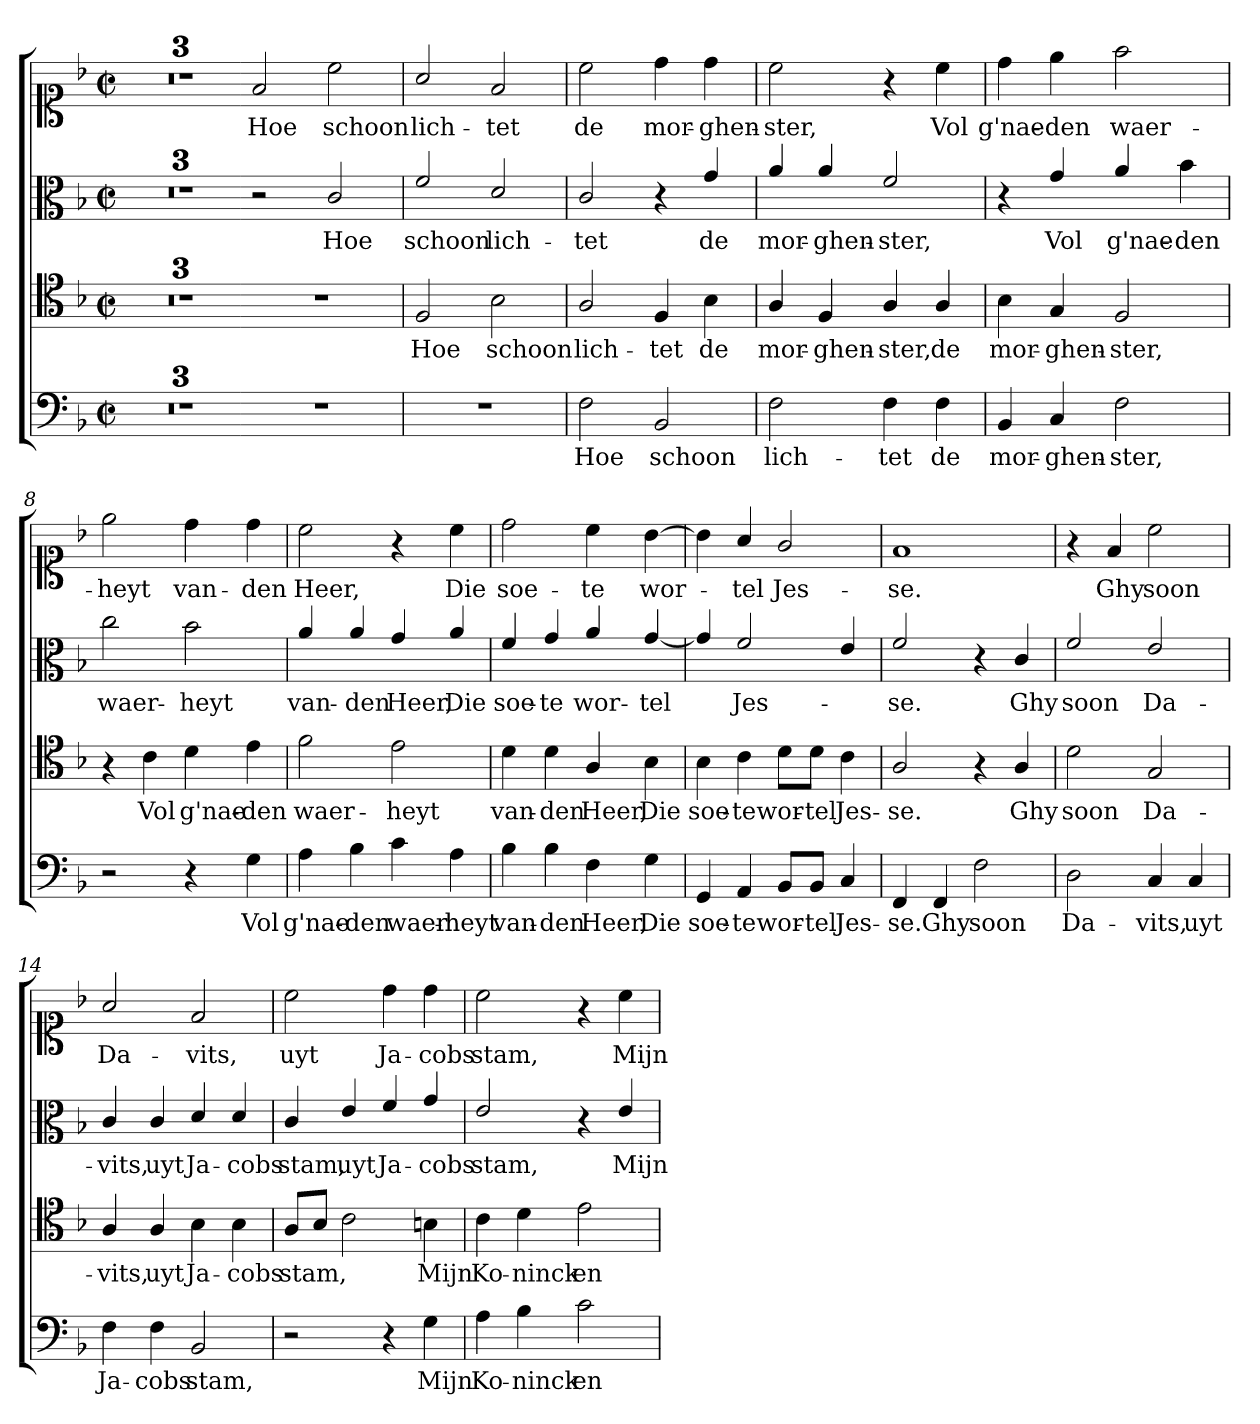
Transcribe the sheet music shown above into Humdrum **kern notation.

**kern	**text	**kern	**text	**kern	**text	**kern	**text
*part4	*part4	*part3	*part3	*part2	*part2	*part1	*part1
*staff4	*staff4	*staff3	*staff3	*staff2	*staff2	*staff1	*staff1
*clefF4	*	*clefC4	*	*clefC3	*	*clefC1	*
*k[b-]	*	*k[b-]	*	*k[b-]	*	*k[b-]	*
*F:	*	*F:	*	*F:	*	*F:	*
*M2/2	*	*M2/2	*	*M2/2	*	*M2/2	*
*met(c|)	*	*met(c|)	*	*met(c|)	*	*met(c|)	*
=1	=1	=1	=1	=1	=1	=1	=1
1ryy	.	1ryy	.	1ryy	.	1ryy	.
=2	=2	=2	=2	=2	=2	=2	=2
1r	.	1r	.	1r	.	1r	.
=3	=3	=3	=3	=3	=3	=3	=3
*	*	*clefGv2	*	*clefG2	*	*clefG2	*
1ryy	.	1ryy	.	1ryy	.	1ryy	.
=3X1-	=3X1-	=3X1-	=3X1-	=3X1-	=3X1-	=3X1-	=3X1-
!	!	!	!	!	!	!	!LO:LY:b
1r	.	1r	.	2r	.	2f/	Hoe
!	!	!	!	!	!LO:LY:b	!	!LO:LY:b
.	.	.	.	2c/	Hoe	2cc\	schoon
=4	=4	=4	=4	=4	=4	=4	=4
!	!	!	!LO:LY:b	!	!LO:LY:b	!	!LO:LY:b
1r	.	2F/	Hoe	2f/	schoon	2a/	lich-
!	!	!	!LO:LY:b	!	!LO:LY:b	!	!LO:LY:b
.	.	2B-\	schoon	2d/	lich-	2f/	-tet
=5	=5	=5	=5	=5	=5	=5	=5
!	!LO:LY:b	!	!LO:LY:b	!	!LO:LY:b	!	!LO:LY:b
2F\	Hoe	2A/	lich-	2c/	-tet	2cc\	de
!	!LO:LY:b	!	!LO:LY:b	!	!	!	!LO:LY:b
2BB-/	schoon	4F/	-tet	4r	.	4dd\	mor-
!	!	!	!LO:LY:b	!	!LO:LY:b	!	!LO:LY:b
.	.	4B-\	de	4g/	de	4dd\	-ghen-
=6	=6	=6	=6	=6	=6	=6	=6
!	!LO:LY:b	!	!LO:LY:b	!	!LO:LY:b	!	!LO:LY:b
2F\	lich-	4A/	mor-	4a/	mor-	2cc\	-ster,
!	!	!	!LO:LY:b	!	!LO:LY:b	!	!
.	.	4F/	-ghen-	4a/	-ghen-	.	.
!	!LO:LY:b	!	!LO:LY:b	!	!LO:LY:b	!	!
4F\	-tet	4A/	-ster,	2f/	-ster,	4r	.
!	!LO:LY:b	!	!LO:LY:b	!	!	!	!LO:LY:b
4F\	de	4A/	de	.	.	4cc\	Vol
!!LO:LB:g=z
=7	=7	=7	=7	=7	=7	=7	=7
!	!LO:LY:b	!	!LO:LY:b	!	!	!	!LO:LY:b
4BB-/	mor-	4B-\	mor-	4r	.	4dd\	g'nae-
!	!LO:LY:b	!	!LO:LY:b	!	!LO:LY:b	!	!LO:LY:b
4C/	-ghen-	4G/	-ghen-	4g/	Vol	4ee\	-den
!	!LO:LY:b	!	!LO:LY:b	!	!LO:LY:b	!	!LO:LY:b
2F\	-ster,	2F/	-ster,	4a/	g'nae-	2ff\	waer-
!	!	!	!	!	!LO:LY:b	!	!
.	.	.	.	4b-\	-den	.	.
=8	=8	=8	=8	=8	=8	=8	=8
!	!	!	!	!	!LO:LY:b	!	!LO:LY:b
2r	.	4r	.	2cc\	waer-	2ee\	-heyt
!	!	!	!LO:LY:b	!	!	!	!
.	.	4c\	Vol	.	.	.	.
!	!	!	!LO:LY:b	!	!LO:LY:b	!	!LO:LY:b
4r	.	4d\	g'nae-	2b-\	-heyt	4dd\	van-
!	!LO:LY:b	!	!LO:LY:b	!	!	!	!LO:LY:b
4G\	Vol	4e\	-den	.	.	4dd\	-den
=9	=9	=9	=9	=9	=9	=9	=9
!	!LO:LY:b	!	!LO:LY:b	!	!LO:LY:b	!	!LO:LY:b
4A\	g'nae-	2f\	waer-	4a/	van-	2cc\	Heer,
!	!LO:LY:b	!	!	!	!LO:LY:b	!	!
4B-\	-den	.	.	4a/	-den	.	.
!	!LO:LY:b	!	!LO:LY:b	!	!LO:LY:b	!	!
4c\	waer-	2e\	-heyt	4g/	Heer,	4r	.
!	!LO:LY:b	!	!	!	!LO:LY:b	!	!LO:LY:b
4A\	-heyt	.	.	4a/	Die	4cc\	Die
=10	=10	=10	=10	=10	=10	=10	=10
!	!LO:LY:b	!	!LO:LY:b	!	!LO:LY:b	!	!LO:LY:b
4B-\	van-	4d\	van-	4f/	soe-	2dd\	soe-
!	!LO:LY:b	!	!LO:LY:b	!	!LO:LY:b	!	!
4B-\	-den	4d\	-den	4g/	-te	.	.
!	!LO:LY:b	!	!LO:LY:b	!	!LO:LY:b	!	!LO:LY:b
4F\	Heer,	4A/	Heer,	4a/	wor-	4cc\	-te
!	!LO:LY:b	!	!LO:LY:b	!	!LO:LY:b	!	!LO:LY:b
4G\	Die	4B-\	Die	[4g/	-tel	[4b-\	wor-
!!LO:LB:g=z
=11	=11	=11	=11	=11	=11	=11	=11
!	!LO:LY:b	!	!LO:LY:b	!	!	!	!
4GG/	soe-	4B-\	soe-	4g/]	.	4b-\]	.
!	!LO:LY:b	!	!LO:LY:b	!	!LO:LY:b	!	!LO:LY:b
4AA/	-te	4c\	-te	2f/	Jes-	4a/	-tel
!	!LO:LY:b	!	!LO:LY:b	!	!	!	!LO:LY:b
8BB-/L	wor-	8d\L	wor-	.	.	2g/	Jes-
!	!LO:LY:b	!	!LO:LY:b	!	!	!	!
8BB-/J	-tel	8d\J	-tel	.	.	.	.
!	!LO:LY:b	!	!LO:LY:b	!	!	!	!
4C/	Jes-	4c\	Jes-	4e/	.	.	.
=12	=12	=12	=12	=12	=12	=12	=12
!	!LO:LY:b	!	!LO:LY:b	!	!LO:LY:b	!	!LO:LY:b
4FF/	-se.	2A/	-se.	2f/	-se.	1f	-se.
!	!LO:LY:b	!	!	!	!	!	!
4FF/	Ghy	.	.	.	.	.	.
!	!LO:LY:b	!	!	!	!	!	!
2F\	soon	4r	.	4r	.	.	.
!	!	!	!LO:LY:b	!	!LO:LY:b	!	!
.	.	4A/	Ghy	4c/	Ghy	.	.
=13	=13	=13	=13	=13	=13	=13	=13
!	!LO:LY:b	!	!LO:LY:b	!	!LO:LY:b	!	!
2D\	Da-	2d\	soon	2f/	soon	4r	.
!	!	!	!	!	!	!	!LO:LY:b
.	.	.	.	.	.	4f/	Ghy
!	!LO:LY:b	!	!LO:LY:b	!	!LO:LY:b	!	!LO:LY:b
4C/	-vits,	2G/	Da-	2e/	Da-	2cc\	soon
!	!LO:LY:b	!	!	!	!	!	!
4C/	uyt	.	.	.	.	.	.
=14	=14	=14	=14	=14	=14	=14	=14
!	!LO:LY:b	!	!LO:LY:b	!	!LO:LY:b	!	!LO:LY:b
4F\	Ja-	4A/	-vits,	4c/	-vits,	2a/	Da-
!	!LO:LY:b	!	!LO:LY:b	!	!LO:LY:b	!	!
4F\	-cobs	4A/	uyt	4c/	uyt	.	.
!	!LO:LY:b	!	!LO:LY:b	!	!LO:LY:b	!	!LO:LY:b
2BB-/	stam,	4B-\	Ja-	4d/	Ja-	2f/	-vits,
!	!	!	!LO:LY:b	!	!LO:LY:b	!	!
.	.	4B-\	-cobs	4d/	-cobs	.	.
=15	=15	=15	=15	=15	=15	=15	=15
!	!	!	!LO:LY:b	!	!LO:LY:b	!	!LO:LY:b
2r	.	8A/L	stam,	4c/	stam,	2cc\	uyt
.	.	8B-/J	.	.	.	.	.
!	!	!	!	!	!LO:LY:b	!	!
.	.	2c\	.	4e/	uyt	.	.
!	!	!	!	!	!LO:LY:b	!	!LO:LY:b
4r	.	.	.	4f/	Ja-	4dd\	Ja-
!	!LO:LY:b	!	!LO:LY:b	!	!LO:LY:b	!	!LO:LY:b
4G\	Mijn	4Bn\	Mijn	4g/	-cobs	4dd\	-cobs
!!LO:PB:g=z
=16	=16	=16	=16	=16	=16	=16	=16
!	!LO:LY:b	!	!LO:LY:b	!	!LO:LY:b	!	!LO:LY:b
4A\	Ko-	4c\	Ko-	2e/	stam,	2cc\	stam,
!	!LO:LY:b	!	!LO:LY:b	!	!	!	!
4B-\	-ninck	4d\	-ninck	.	.	.	.
!	!LO:LY:b	!	!LO:LY:b	!	!	!	!
2c\	en	2e\	en	4r	.	4r	.
!	!	!	!	!	!LO:LY:b	!	!LO:LY:b
.	.	.	.	4e/	Mijn	4cc\	Mijn
=	=	=	=	=	=	=	=
*-	*-	*-	*-	*-	*-	*-	*-
